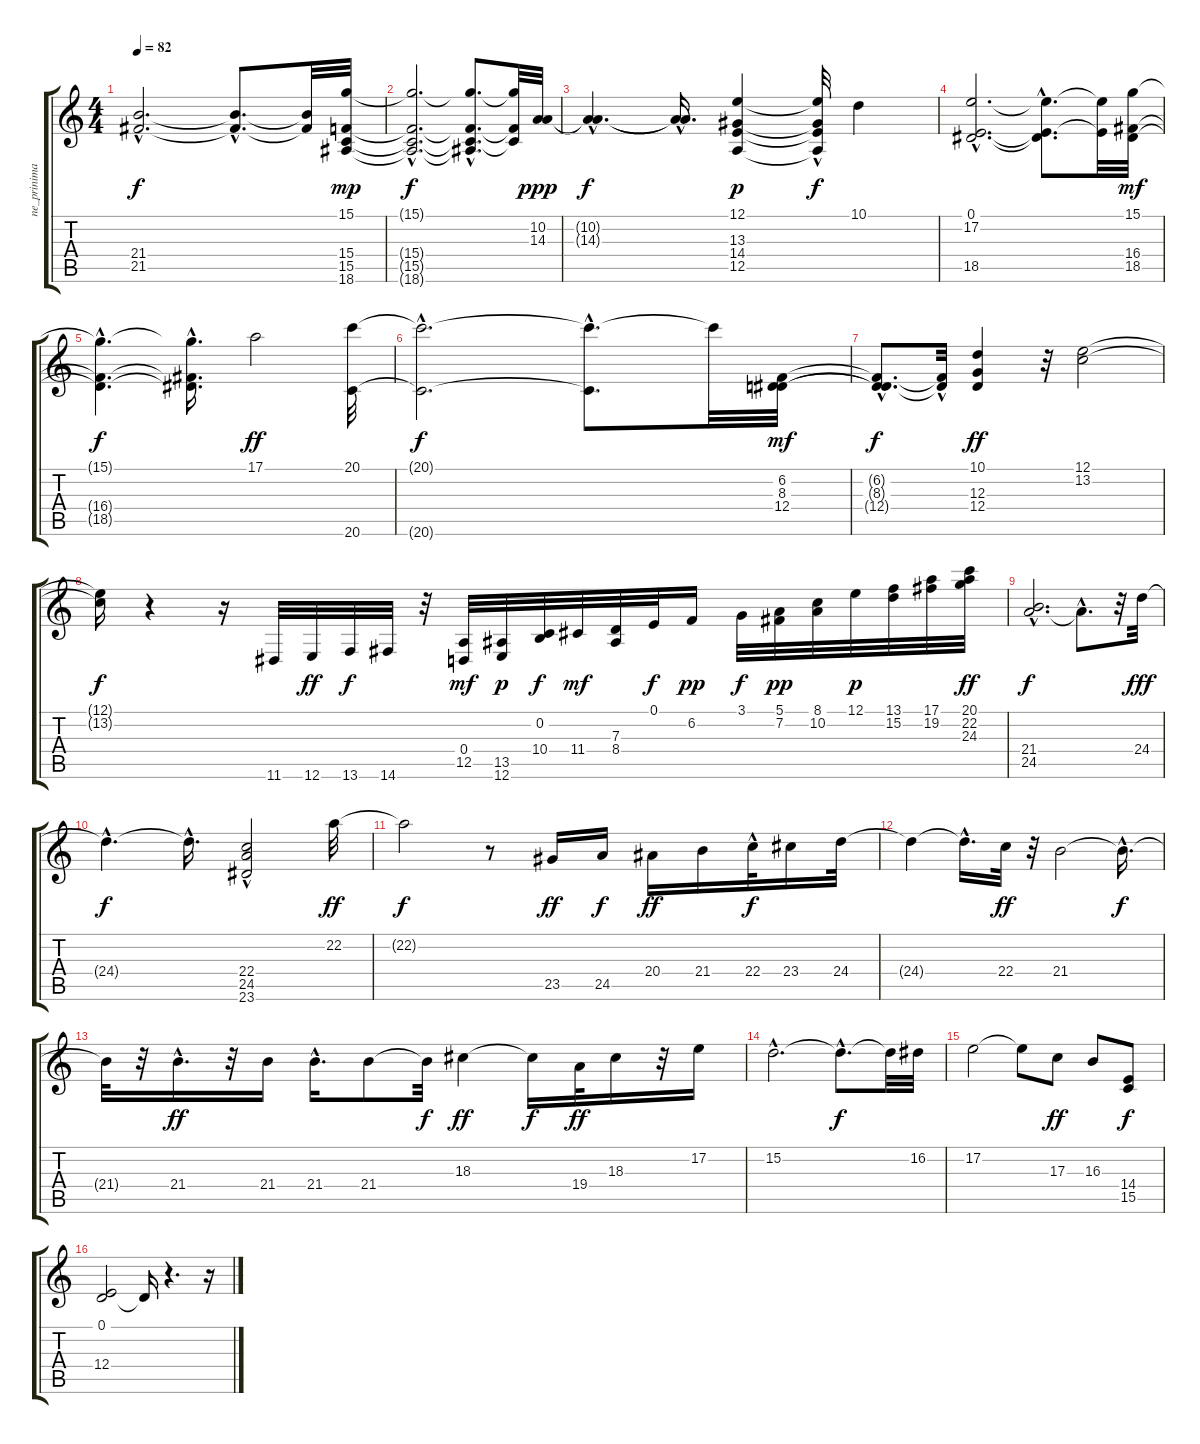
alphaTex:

\track ("ne_prinimai" "ne_prinima") {instrument stringensemble1}
\staff {score tabs}
\tuning (E4 B3 G3 D3 A2 E2) {hide}
\ts (4 4)
\tempo 82
\clef g2
\ks c
(21.4{hac t} 21.5{hac t}).2{d dy f} (21.4{hac t} 21.5{hac t}).8{d} (21.4{t} 21.5{t}).32 (15.1 15.4 15.5 18.6).32{dy mp} |
(15.1{hac t} 15.4{hac t} 15.5{hac t} 18.6{hac t}).2{d dy f} (15.1{hac t} 15.4{hac t} 15.5{hac t} 18.6{t}).8{d} (15.1{t} 15.4{t} 15.5{t}).32 (10.2 14.3).32{dy ppp} |
(10.2{hac t} 14.3{hac t}).4{d dy f} (10.2{t} 14.3{hac t}).16{d} (12.1 13.3 14.4 12.5).4{dy p} (12.1{t} 13.3{t} 14.4{t} 12.5{hac t}).32{dy f} 10.1.4 |
(0.1{hac} 17.2{hac} 18.5{hac}).2{d} (0.1{hac t} 17.2{hac t} 18.5{hac t}).8{d} (0.1{t} 17.2{t}).32 (15.1 16.4 18.5).32{dy mf} |
(15.1{hac t} 16.4{hac t} 18.5{hac t}).4{d dy f} (15.1{hac t} 16.4{t} 18.5{t}).16{d} 17.1.2{dy ff} (20.1 20.6).32 |
(20.1{hac t} 20.6{hac t}).2{d dy f} (20.1{hac t} 20.6{t}).8{d} 20.1{t}.32 (6.2 8.3 12.4).32{dy mf} |
(6.2{hac t} 8.3{hac t} 12.4{hac t}).8{d dy f} (6.2{t} 12.4{hac t}).32 (10.1 12.3 12.4).4{dy ff} r.32 (12.1 13.2).2 |
(12.1{t} 13.2{t}).16{dy f} r.4 r.16 11.6.32 12.6.32{dy ff} 13.6.32{dy f} 14.6.32 r.32 (0.4 12.5).32{dy mf} (13.5 12.6).32{dy p} (0.2 10.4).32{dy f} 11.4.32{dy mf} (7.3 8.4).32 0.1.32{dy f} 6.2.16{dy pp} 3.1.32{dy f} (5.1 7.2).32{dy pp} (8.1 10.2).32 12.1.32{dy p} (13.1 15.2).32 (17.1 19.2).32 (20.1 22.2 24.3).32{dy ff} |
(21.4 24.5{hac}).2{d dy f} 24.5{hac t}.8{d} r.32 24.4.32{dy fff} |
24.4{hac t}.4{d dy f} 24.4{hac t}.16{d} (22.4 24.5 23.6{hac}).2 22.2.32{dy ff} |
22.2{t}.2{dy f} r.8 23.5.16{dy ff} 24.5.16{dy f} 20.4.16{dy ff} 21.4.16 22.4{hac}.32{dy f} 23.4.16 24.4.32 |
24.4{t}.4 24.4{hac t}.16{d} 22.4.32{dy ff} r.32 21.4.2 21.4{hac t}.16{d dy f} |
21.4{t}.32 r.32 21.4{hac}.16{d dy ff} r.32 21.4.16 21.4{hac}.16{d} 21.4.8 21.4{t}.32{dy f} 18.3.4{dy ff} 18.3{t}.16{dy f} 19.4.32{dy ff} 18.3.16 r.32 17.2.16 |
15.2{hac}.2{d} 15.2{hac t}.8{d dy f} 15.2{t}.32 16.2.32 |
17.2.2 17.2{t}.8 17.3.8{dy ff} 16.3.8 (14.4 15.5).8{dy f} |
(0.1 12.4).2 12.4{t}.16 r.4{d} r.16
